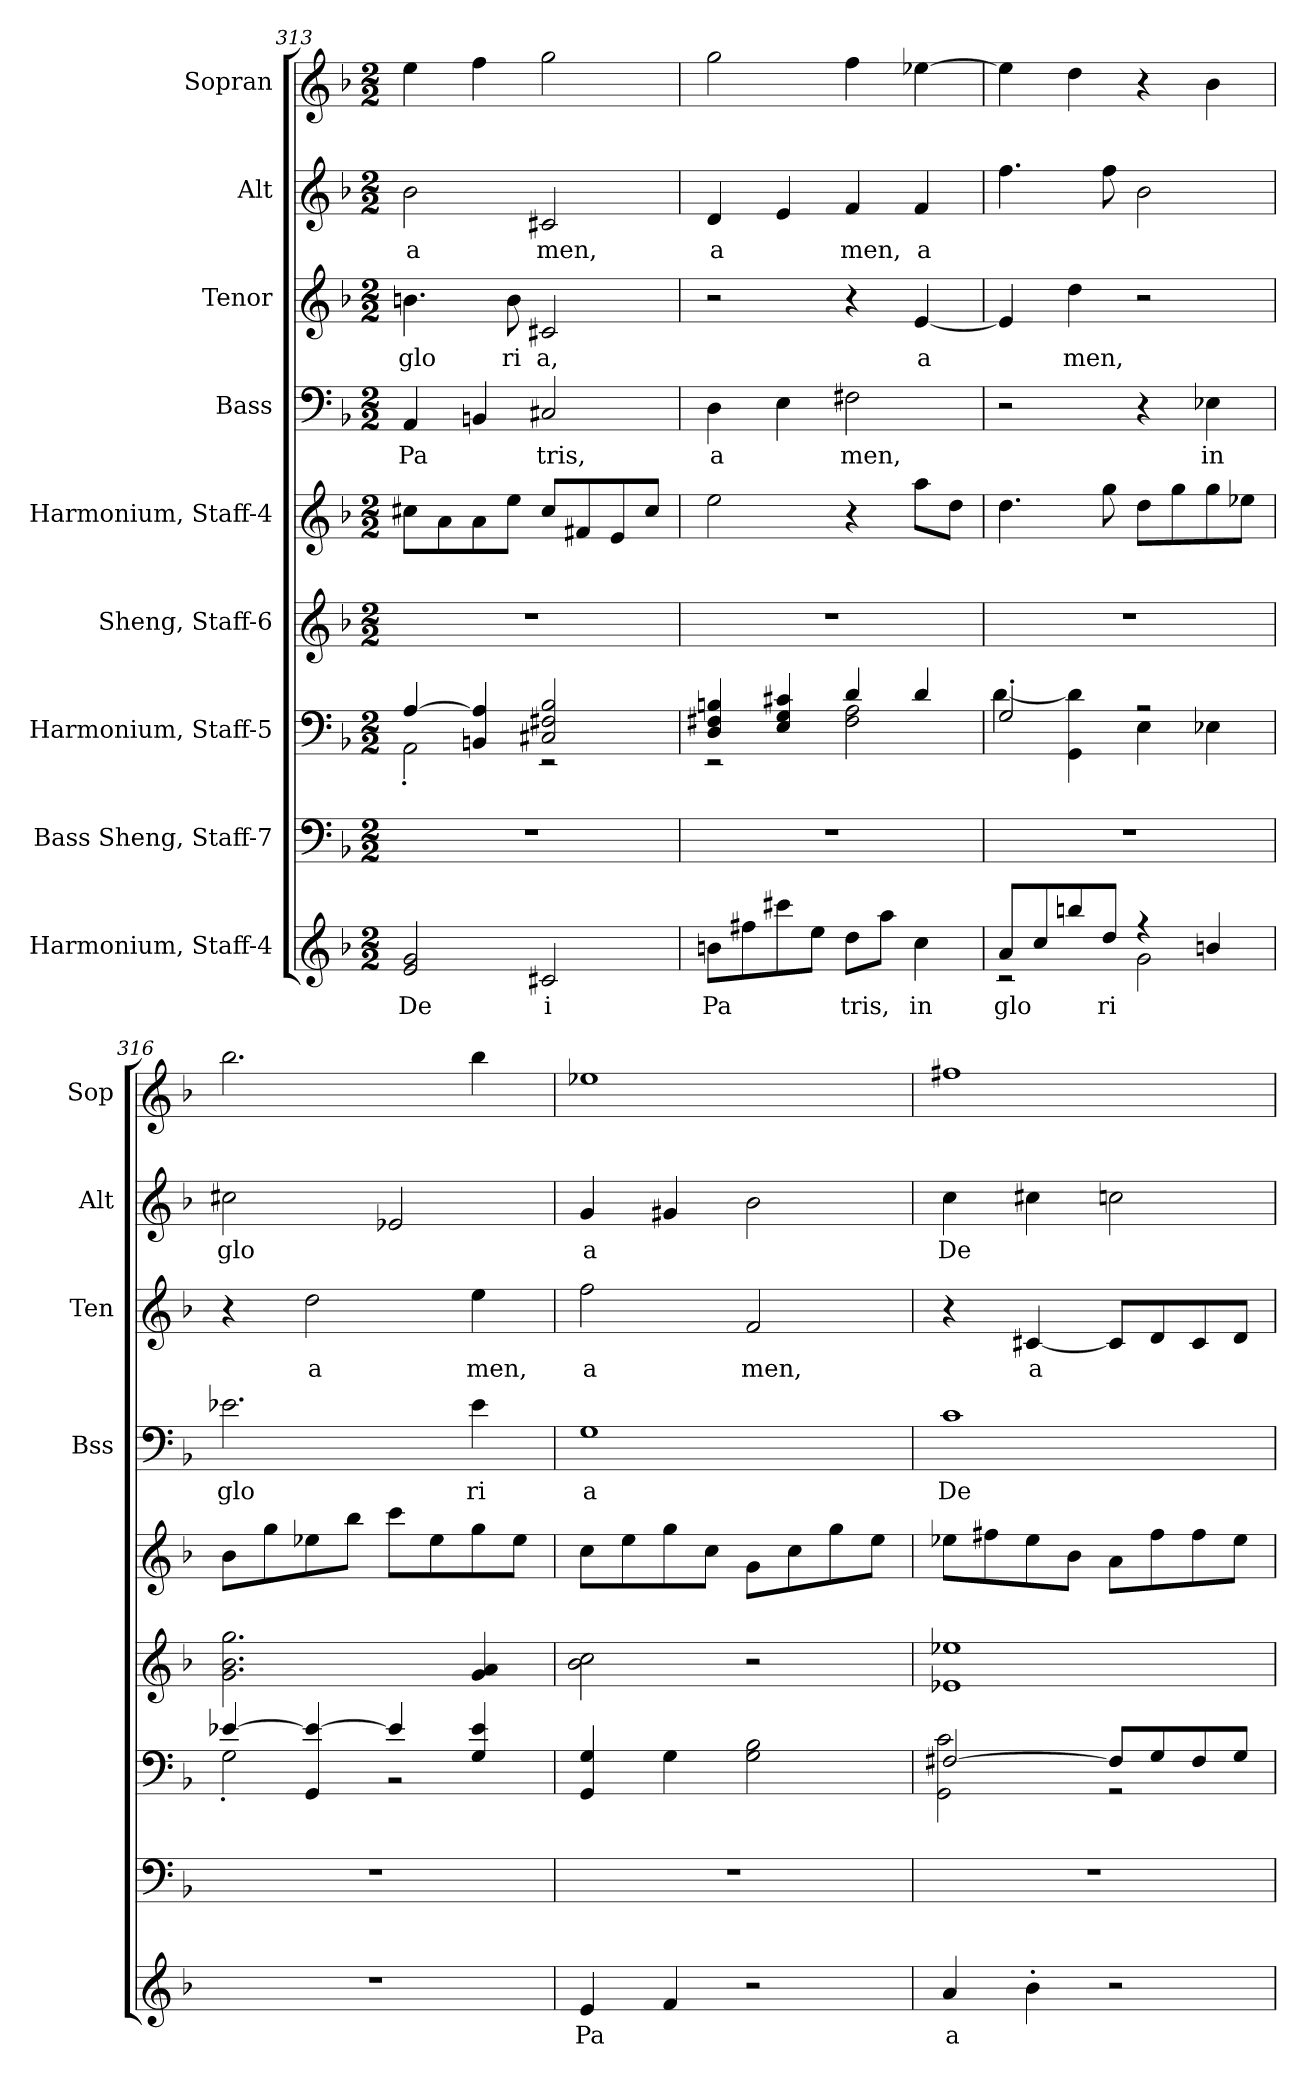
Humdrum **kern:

**kern	**text	**kern	**kern	**kern	**kern	**kern	**text	**kern	**text	**kern	**text	**kern
*part9	*part9	*part8	*part7	*part6	*part5	*part4	*part4	*part3	*part3	*part2	*part2	*part1
*staff9	*staff9	*staff8	*staff7	*staff6	*staff5	*staff4	*staff4	*staff3	*staff3	*staff2	*staff2	*staff1
*I"Harmonium, Staff-4	*	*I"Bass Sheng, Staff-7	*I"Harmonium, Staff-5	*I"Sheng, Staff-6	*I"Harmonium, Staff-4	*I"Bass	*	*I"Tenor	*	*I"Alt	*	*I"Sopran
*	*	*	*	*	*	*I'Bss	*	*I'Ten	*	*I'Alt	*	*I'Sop
!!LO:PB:g=z
*clefG2	*	*clefF4	*clefF4	*clefG2	*clefG2	*clefF4	*	*clefG2	*	*clefG2	*	*clefG2
*	*	*	*	*	*	*	*	*ITrd4c7	*	*ITrd2c3	*	*ITrd2c3
*k[b-]	*	*k[b-]	*k[b-]	*k[b-]	*k[b-]	*k[b-]	*	*k[b-e-]	*	*k[f#c#]	*	*k[f#c#]
*M2/2	*	*M2/2	*M2/2	*M2/2	*M2/2	*M2/2	*	*M2/2	*	*M2/2	*	*M2/2
=313	=313	=313	=313	=313	=313	=313	=313	=313	=313	=313	=313	=313
*	*	*	*^	*	*	*	*	*	*	*	*	*
2e/ 2g/	De	1r	[4A/	2AA'\	1r	8cc#X\L	4AA/	Pa	4.en\	glo	2g\	a	4cc#\
.	.	.	.	.	.	8a\	.	.	.	.	.	.	.
.	.	.	4BBn/ 4A/]	.	.	8a\	4BBn/	.	.	.	.	.	4dd\
.	.	.	.	.	.	8ee\J	.	.	8e\	ri	.	.	.
2c#X/	i	.	2C#X/ 2F#X/ 2B-/	2r	.	8cc#/L	2C#X/	tris,	2F#X/	a,	2A#X/	men,	2ee\
.	.	.	.	.	.	8f#X/	.	.	.	.	.	.	.
.	.	.	.	.	.	8e/	.	.	.	.	.	.	.
.	.	.	.	.	.	8cc#/J	.	.	.	.	.	.	.
=314	=314	=314	=314	=314	=314	=314	=314	=314	=314	=314	=314	=314	=314
8bn\L	Pa	1r	4D/ 4F#X/ 4Bn/	2r	1r	2ee\	4D\	a	2r	.	4B/	a	2ee\
8ff#X\	.	.	.	.	.	.	.	.	.	.	.	.	.
8ccc#X\	.	.	4E/ 4G/ 4c#X/	.	.	.	4E\	.	.	.	4c#/	.	.
8ee\J	.	.	.	.	.	.	.	.	.	.	.	.	.
8dd\L	tris,	.	4d/	2F#\ 2A\	.	4r	2F#X\	men,	4r	.	4d/	men,	4dd\
8aa\J	.	.	.	.	.	.	.	.	.	.	.	.	.
4cc\	in	.	4d/	.	.	8aa\L	.	.	[4A/	a	4d/	a	[4ccn\
.	.	.	.	.	.	8dd\J	.	.	.	.	.	.	.
=315	=315	=315	=315	=315	=315	=315	=315	=315	=315	=315	=315	=315	=315
*^	*	*	*	*	*	*	*	*	*	*	*	*	*
8a/L	2r	glo	1r	2G'/	[4d\	1r	4.dd\	2r	.	4A/]	.	4.dd\	.	4cc\]
8cc/	.	.	.	.	.	.	.	.	.	.	.	.	.	.
8bbn/	.	.	.	.	4GG\ 4d\]	.	.	.	.	4g\	men,	.	.	4b\
8dd/J	.	ri	.	.	.	.	8gg\	.	.	.	.	8dd\	.	.
4r	2g\	.	.	2r	4E\	.	8dd\L	4r	.	2r	.	2g\	.	4r
.	.	.	.	.	.	.	8gg\	.	.	.	.	.	.	.
4bn/	.	.	.	.	4E-X\	.	8gg\	4E-X\	in	.	.	.	.	4g\
.	.	.	.	.	.	.	8ee-X\J	.	.	.	.	.	.	.
*v	*v	*	*	*	*	*	*	*	*	*	*	*	*	*
!!LO:PB:g=z
=316	=316	=316	=316	=316	=316	=316	=316	=316	=316	=316	=316	=316	=316
1r	.	1r	[4e-X/	2G'\	2.g\ 2.b-\ 2.gg\	8b-\L	2.e-X\	glo	4r	.	2a#X\	glo	2.gg\
.	.	.	.	.	.	8gg\	.	.	.	.	.	.	.
.	.	.	4GG/ 4e-/_	.	.	8ee-X\	.	.	2g\	a	.	.	.
.	.	.	.	.	.	8bb-\J	.	.	.	.	.	.	.
.	.	.	4e-/]	2r	.	8ccc\L	.	.	.	.	2cn/	.	.
.	.	.	.	.	.	8ee-\	.	.	.	.	.	.	.
.	.	.	4G/ 4e-/	.	4g/ 4a/	8gg\	4e-\	ri	4a\	men,	.	.	4gg\
.	.	.	.	.	.	8ee-\J	.	.	.	.	.	.	.
*	*	*	*v	*v	*	*	*	*	*	*	*	*	*
=317	=317	=317	=317	=317	=317	=317	=317	=317	=317	=317	=317	=317
4e/	Pa	1r	4GG/ 4G/	2b-\ 2cc\	8cc\L	1G	a	2b-\	a	4e/	a	1ccn
.	.	.	.	.	8ee\	.	.	.	.	.	.	.
4f/	.	.	4G\	.	8gg\	.	.	.	.	4e#X/	.	.
.	.	.	.	.	8cc\J	.	.	.	.	.	.	.
2r	.	.	2G\ 2B-\	2r	8g\L	.	.	2B-/	men,	2g\	.	.
.	.	.	.	.	8cc\	.	.	.	.	.	.	.
.	.	.	.	.	8gg\	.	.	.	.	.	.	.
.	.	.	.	.	8ee\J	.	.	.	.	.	.	.
=318	=318	=318	=318	=318	=318	=318	=318	=318	=318	=318	=318	=318
*	*	*	*^	*	*	*	*	*	*	*	*	*
4a/	a	1r	[2F#X/	2GG\ 2c\	1e-X 1ee-X	8ee-X\L	1c	De	4r	.	4a\	De	1dd#X
.	.	.	.	.	.	8ff#X\	.	.	.	.	.	.	.
4b-'\	.	.	.	.	.	8ee-\	.	.	[4F#X/	a	4a#X\	.	.
.	.	.	.	.	.	8b-\J	.	.	.	.	.	.	.
2r	.	.	8F#/L]	2r	.	8a\L	.	.	8F#/L]	.	2an\	.	.
.	.	.	8G/	.	.	8ff#\	.	.	8G/	.	.	.	.
.	.	.	8F#/	.	.	8ff#\	.	.	8F#/	.	.	.	.
.	.	.	8G/J	.	.	8ee-\J	.	.	8G/J	.	.	.	.
*	*	*	*v	*v	*	*	*	*	*	*	*	*	*
=	=	=	=	=	=	=	=	=	=	=	=	=
*-	*-	*-	*-	*-	*-	*-	*-	*-	*-	*-	*-	*-
